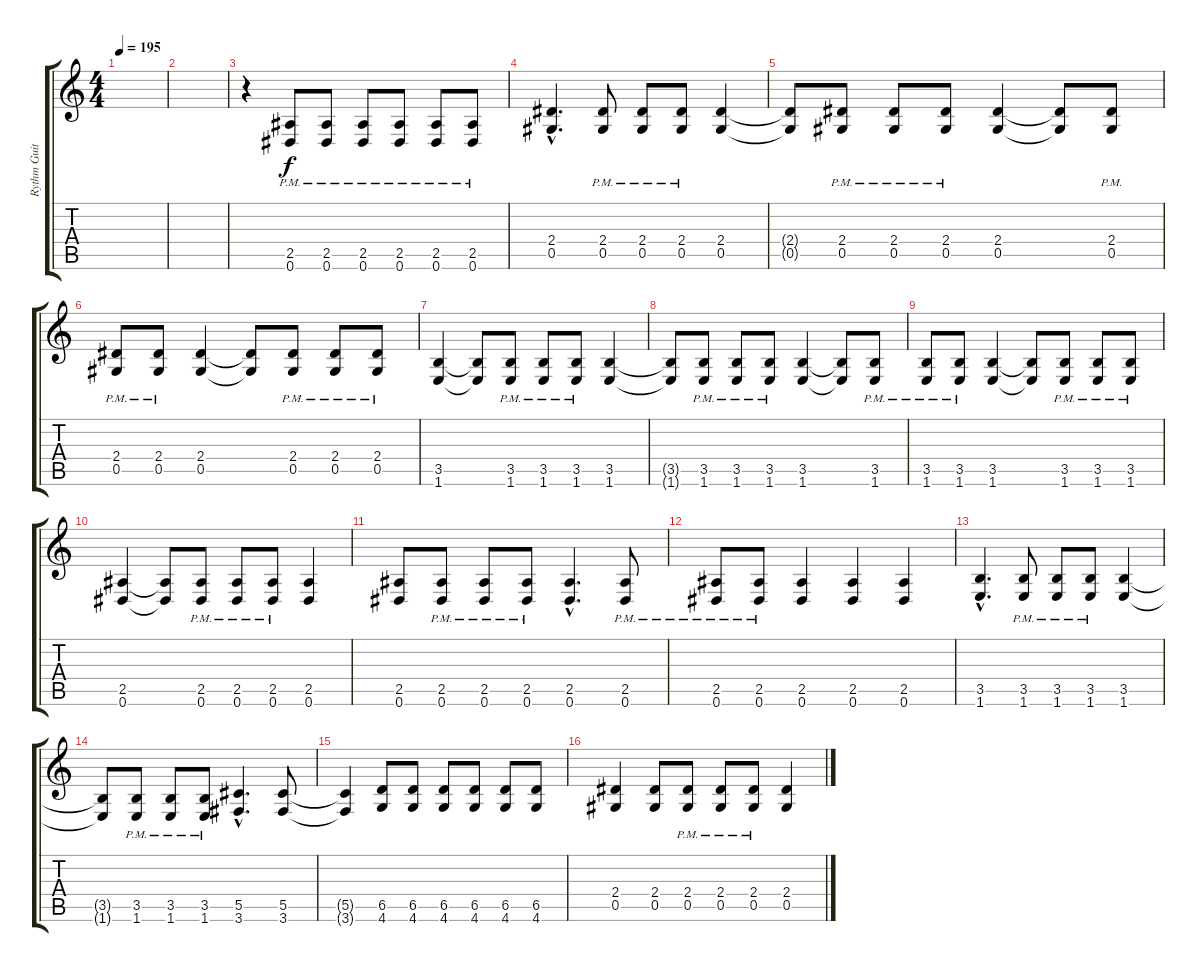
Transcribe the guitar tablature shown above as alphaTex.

\track ("Rythm Guitar" "Rythm Guit") {instrument distortionguitar}
\staff {score tabs}
\tuning (Eb4 Bb3 Gb3 Db3 Ab2 Eb2) {hide}
\ts (4 4)
\tempo 195
\clef g2
\ks c
|
|
r.4 (2.5{pm} 0.6{pm}).8 (2.5{pm} 0.6{pm}).8 (2.5{pm} 0.6{pm}).8 (2.5{pm} 0.6{pm}).8 (2.5{pm} 0.6{pm}).8 (2.5{pm} 0.6{pm}).8 |
(2.4{hac} 0.5{hac}).4{d} (2.4{pm} 0.5{pm}).8 (2.4{pm} 0.5{pm}).8 (2.4{pm} 0.5{pm}).8 (2.4 0.5).4 |
(2.4{t} 0.5{t}).8 (2.4{pm} 0.5{pm}).8 (2.4{pm} 0.5{pm}).8 (2.4{pm} 0.5{pm}).8 (2.4 0.5).4 (2.4{t} 0.5{t}).8 (2.4{pm} 0.5{pm}).8 |
(2.4{pm} 0.5{pm}).8 (2.4{pm} 0.5{pm}).8 (2.4 0.5).4 (2.4{t} 0.5{t}).8 (2.4{pm} 0.5{pm}).8 (2.4{pm} 0.5{pm}).8 (2.4{pm} 0.5{pm}).8 |
(3.5 1.6).4 (3.5{t} 1.6{t}).8 (3.5{pm} 1.6{pm}).8 (3.5{pm} 1.6{pm}).8 (3.5{pm} 1.6{pm}).8 (3.5 1.6).4 |
(3.5{t} 1.6{t}).8 (3.5{pm} 1.6{pm}).8 (3.5{pm} 1.6{pm}).8 (3.5{pm} 1.6{pm}).8 (3.5 1.6).4 (3.5{t} 1.6{t}).8 (3.5{pm} 1.6{pm}).8 |
(3.5{pm} 1.6{pm}).8 (3.5{pm} 1.6{pm}).8 (3.5 1.6).4 (3.5{t} 1.6{t}).8 (3.5{pm} 1.6{pm}).8 (3.5{pm} 1.6{pm}).8 (3.5{pm} 1.6{pm}).8 |
(2.5 0.6).4 (2.5{t} 0.6{t}).8 (2.5{pm} 0.6{pm}).8 (2.5{pm} 0.6{pm}).8 (2.5{pm} 0.6{pm}).8 (2.5 0.6).4 |
(2.5 0.6).8 (2.5{pm} 0.6{pm}).8 (2.5{pm} 0.6{pm}).8 (2.5{pm} 0.6{pm}).8 (2.5{hac} 0.6{hac}).4{d} (2.5{pm} 0.6{pm}).8 |
(2.5{pm} 0.6{pm}).8 (2.5{pm} 0.6{pm}).8 (2.5 0.6).4 (2.5 0.6).4 (2.5 0.6).4 |
(3.5{hac} 1.6{hac}).4{d} (3.5{pm} 1.6{pm}).8 (3.5{pm} 1.6{pm}).8 (3.5{pm} 1.6{pm}).8 (3.5 1.6).4 |
(3.5{t} 1.6{t}).8 (3.5{pm} 1.6{pm}).8 (3.5{pm} 1.6{pm}).8 (3.5{pm} 1.6{pm}).8 (5.5{hac} 3.6{hac}).4{d} (5.5 3.6).8 |
(5.5{t} 3.6{t}).4 (6.5 4.6).8 (6.5 4.6).8 (6.5 4.6).8 (6.5 4.6).8 (6.5 4.6).8 (6.5 4.6).8 |
(2.4 0.5).4 (2.4 0.5).8 (2.4{pm} 0.5{pm}).8 (2.4{pm} 0.5{pm}).8 (2.4{pm} 0.5{pm}).8 (2.4 0.5).4
